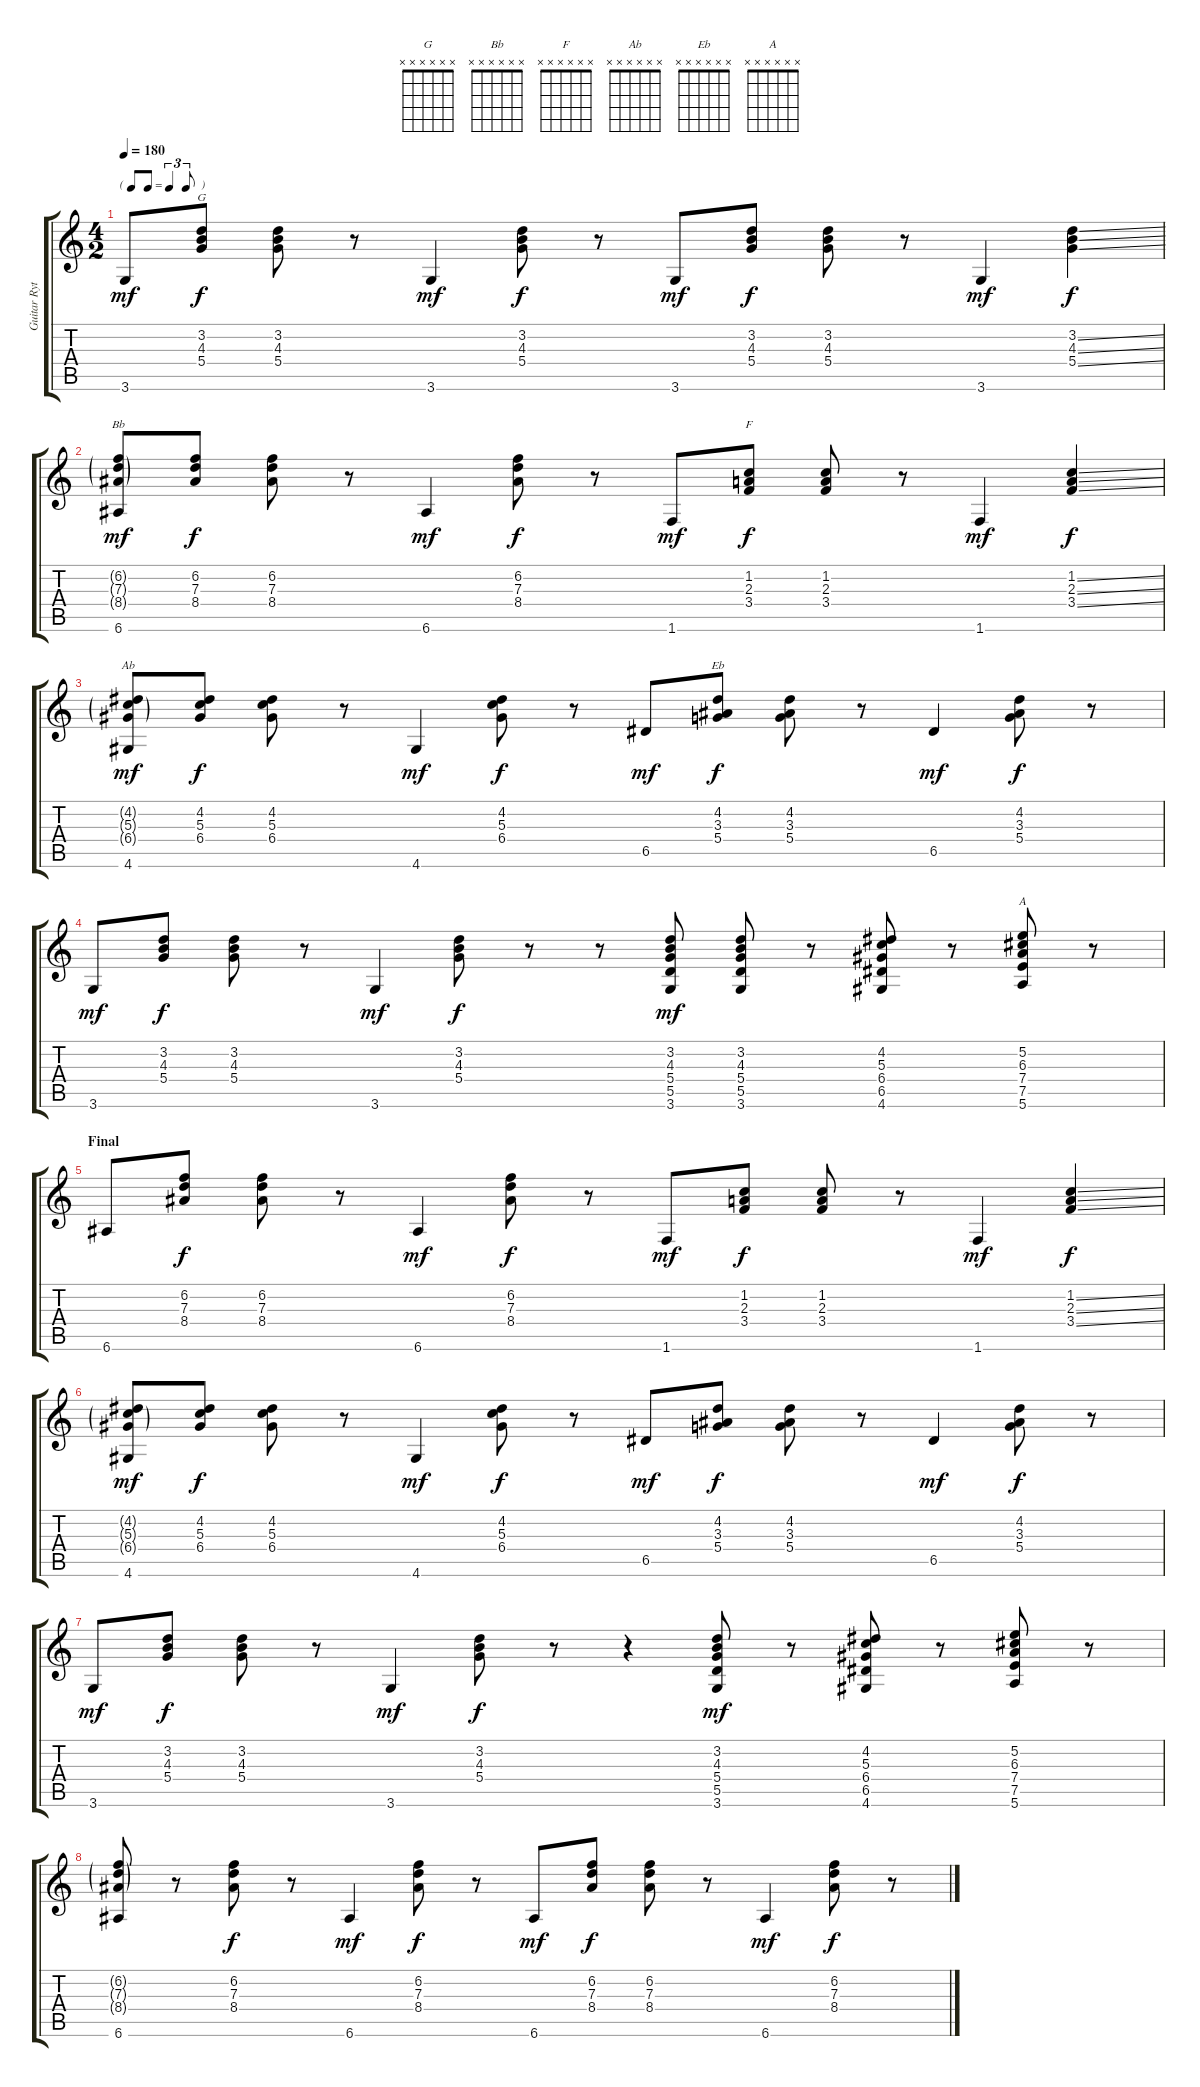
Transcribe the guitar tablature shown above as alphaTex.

\track ("Guitar Rythm" "Guitar Ryt") {instrument electricguitarclean}
\staff {score tabs}
\tuning (E4 B3 G3 D3 A2 E2) {hide}
\chord ("G" x x x x x x) {firstfret 0}
\chord ("Bb" x x x x x x) {firstfret 0}
\chord ("F" x x x x x x) {firstfret 0}
\chord ("Ab" x x x x x x) {firstfret 0}
\chord ("Eb" x x x x x x) {firstfret 0}
\chord ("A" x x x x x x) {firstfret 0}
\ts (4 2)
\tf triplet8th
\tempo 180
\clef g2
\ks c
3.6.8{dy mf} (3.2 4.3 5.4).8{ch "G" dy f} (3.2 4.3 5.4).8 r.8 3.6.4{dy mf} (3.2 4.3 5.4).8{dy f} r.8 3.6.8{dy mf} (3.2 4.3 5.4).8{dy f} (3.2 4.3 5.4).8 r.8 3.6.4{dy mf} (3.2{ss} 4.3{ss} 5.4{ss}).4{dy f} |
(6.2{g} 7.3{g} 8.4{g} 6.6).8{ch "Bb" dy mf} (6.2 7.3 8.4).8{dy f} (6.2 7.3 8.4).8 r.8 6.6.4{dy mf} (6.2 7.3 8.4).8{dy f} r.8 1.6.8{dy mf} (1.2 2.3 3.4).8{ch "F" dy f} (1.2 2.3 3.4).8 r.8 1.6.4{dy mf} (1.2{ss} 2.3{ss} 3.4{ss}).4{dy f} |
(4.2{g} 5.3{g} 6.4{g} 4.6).8{ch "Ab" dy mf} (4.2 5.3 6.4).8{dy f} (4.2 5.3 6.4).8 r.8 4.6.4{dy mf} (4.2 5.3 6.4).8{dy f} r.8 6.5.8{dy mf} (4.2 3.3 5.4).8{ch "Eb" dy f} (4.2 3.3 5.4).8 r.8 6.5.4{dy mf} (4.2 3.3 5.4).8{dy f} r.8 |
3.6.8{dy mf} (3.2 4.3 5.4).8{dy f} (3.2 4.3 5.4).8 r.8 3.6.4{dy mf} (3.2 4.3 5.4).8{dy f} r.8 r.8 (3.2 4.3 5.4 5.5 3.6).8{dy mf} (3.2 4.3 5.4 5.5 3.6).8 r.8 (4.2 5.3 6.4 6.5 4.6).8 r.8 (5.2 6.3 7.4 7.5 5.6).8{ch "A"} r.8 |
\section ("" "Final")
6.6.8 (6.2 7.3 8.4).8{dy f} (6.2 7.3 8.4).8 r.8 6.6.4{dy mf} (6.2 7.3 8.4).8{dy f} r.8 1.6.8{dy mf} (1.2 2.3 3.4).8{dy f} (1.2 2.3 3.4).8 r.8 1.6.4{dy mf} (1.2{ss} 2.3{ss} 3.4{ss}).4{dy f} |
(4.2{g} 5.3{g} 6.4{g} 4.6).8{dy mf} (4.2 5.3 6.4).8{dy f} (4.2 5.3 6.4).8 r.8 4.6.4{dy mf} (4.2 5.3 6.4).8{dy f} r.8 6.5.8{dy mf} (4.2 3.3 5.4).8{dy f} (4.2 3.3 5.4).8 r.8 6.5.4{dy mf} (4.2 3.3 5.4).8{dy f} r.8 |
3.6.8{dy mf} (3.2 4.3 5.4).8{dy f} (3.2 4.3 5.4).8 r.8 3.6.4{dy mf} (3.2 4.3 5.4).8{dy f} r.8 r.4 (3.2 4.3 5.4 5.5 3.6).8{dy mf} r.8 (4.2 5.3 6.4 6.5 4.6).8 r.8 (5.2 6.3 7.4 7.5 5.6).8 r.8 |
(6.2{g} 7.3{g} 8.4{g} 6.6).8 r.8 (6.2 7.3 8.4).8{dy f} r.8 6.6.4{dy mf} (6.2 7.3 8.4).8{dy f} r.8 6.6.8{dy mf} (6.2 7.3 8.4).8{dy f} (6.2 7.3 8.4).8 r.8 6.6.4{dy mf} (6.2 7.3 8.4).8{dy f} r.8
